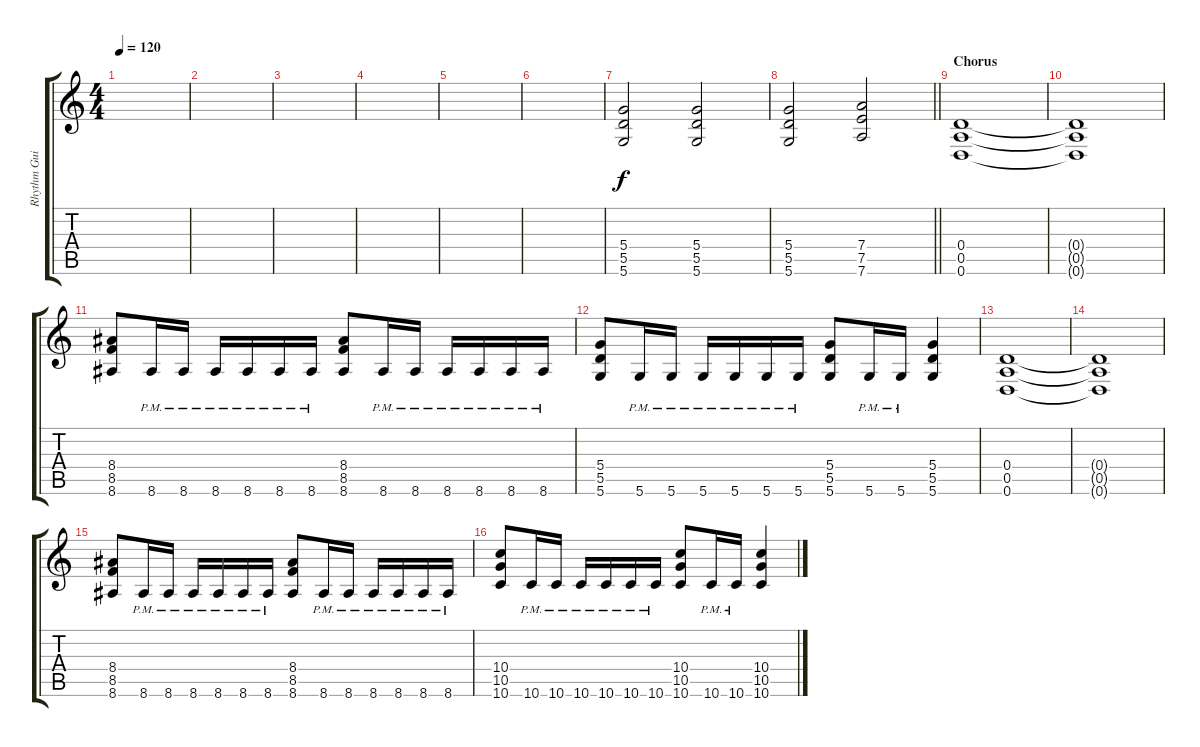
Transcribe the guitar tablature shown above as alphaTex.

\track ("Rhythm Guitar" "Rhythm Gui") {instrument distortionguitar}
\staff {score tabs}
\tuning (E4 B3 G3 D3 A2 D2) {hide}
\ts (4 4)
\tempo 120
\clef g2
\ks c
|
|
|
|
|
|
(5.4 5.5 5.6).2 (5.4 5.5 5.6).2 |
\barLineRight lightlight
(5.4 5.5 5.6).2 (7.4 7.5 7.6).2 |
\section ("" "Chorus")
(0.4 0.5 0.6).1 |
(0.4{t} 0.5{t} 0.6{t}).1 |
(8.4 8.5 8.6).8 8.6{pm}.16 8.6{pm}.16 8.6{pm}.16 8.6{pm}.16 8.6{pm}.16 8.6{pm}.16 (8.4 8.5 8.6).8 8.6{pm}.16 8.6{pm}.16 8.6{pm}.16 8.6{pm}.16 8.6{pm}.16 8.6{pm}.16 |
(5.4 5.5 5.6).8 5.6{pm}.16 5.6{pm}.16 5.6{pm}.16 5.6{pm}.16 5.6{pm}.16 5.6{pm}.16 (5.4 5.5 5.6).8 5.6{pm}.16 5.6{pm}.16 (5.4 5.5 5.6).4 |
(0.4 0.5 0.6).1 |
(0.4{t} 0.5{t} 0.6{t}).1 |
(8.4 8.5 8.6).8 8.6{pm}.16 8.6{pm}.16 8.6{pm}.16 8.6{pm}.16 8.6{pm}.16 8.6{pm}.16 (8.4 8.5 8.6).8 8.6{pm}.16 8.6{pm}.16 8.6{pm}.16 8.6{pm}.16 8.6{pm}.16 8.6{pm}.16 |
(10.4 10.5 10.6).8 10.6{pm}.16 10.6{pm}.16 10.6{pm}.16 10.6{pm}.16 10.6{pm}.16 10.6{pm}.16 (10.4 10.5 10.6).8 10.6{pm}.16 10.6{pm}.16 (10.4 10.5 10.6).4
